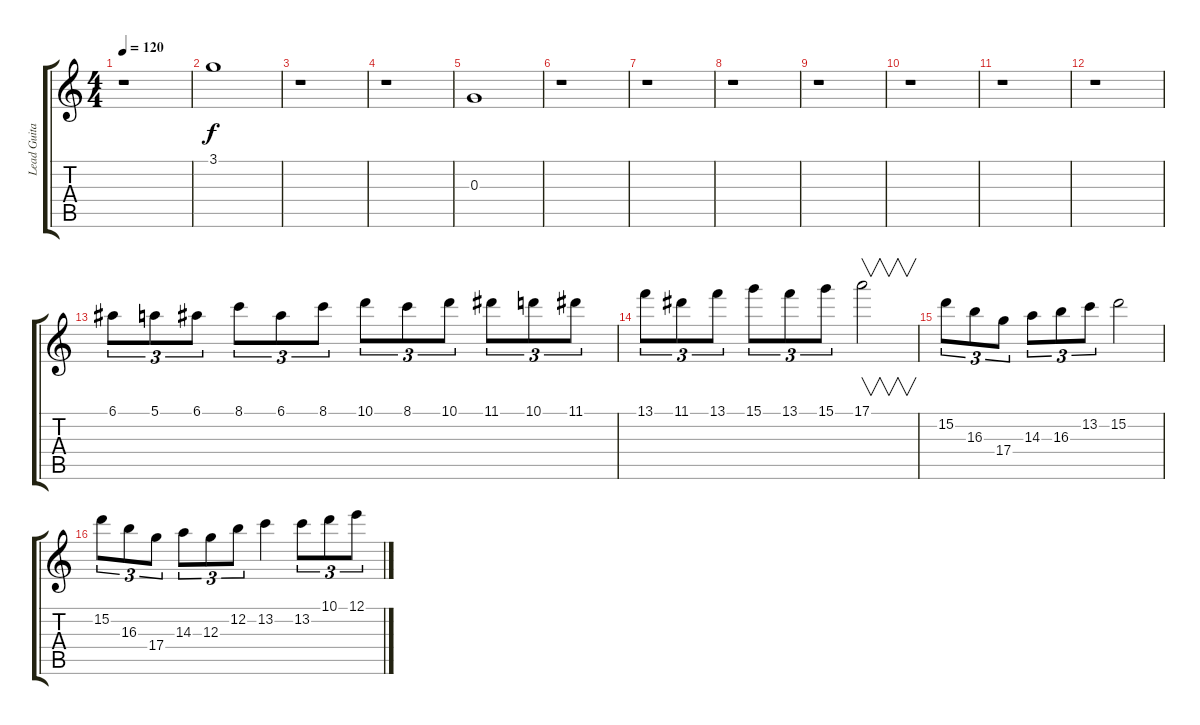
\track ("Lead Guitar #2" "Lead Guita") {instrument distortionguitar}
\staff {score tabs}
\tuning (E4 B3 G3 D3 A2 E2) {hide}
\ts (4 4)
\tempo 120
\clef g2
\ks c
r.1{dy f} |
3.1.1 |
r.1 |
r.1 |
0.3.1 |
r.1 |
r.1 |
r.1 |
r.1 |
r.1 |
r.1 |
r.1 |
6.1.8{tu (3 2)} 5.1.8{tu (3 2)} 6.1.8{tu (3 2)} 8.1.8{tu (3 2)} 6.1.8{tu (3 2)} 8.1.8{tu (3 2)} 10.1.8{tu (3 2)} 8.1.8{tu (3 2)} 10.1.8{tu (3 2)} 11.1.8{tu (3 2)} 10.1.8{tu (3 2)} 11.1.8{tu (3 2)} |
13.1.8{tu (3 2)} 11.1.8{tu (3 2)} 13.1.8{tu (3 2)} 15.1.8{tu (3 2)} 13.1.8{tu (3 2)} 15.1.8{tu (3 2)} 17.1.2{v} |
15.2.8{tu (3 2)} 16.3.8{tu (3 2)} 17.4.8{tu (3 2)} 14.3.8{tu (3 2)} 16.3.8{tu (3 2)} 13.2.8{tu (3 2)} 15.2.2 |
15.2.8{tu (3 2)} 16.3.8{tu (3 2)} 17.4.8{tu (3 2)} 14.3.8{tu (3 2)} 12.3.8{tu (3 2)} 12.2.8{tu (3 2)} 13.2.4 13.2.8{tu (3 2)} 10.1.8{tu (3 2)} 12.1.8{tu (3 2)}
